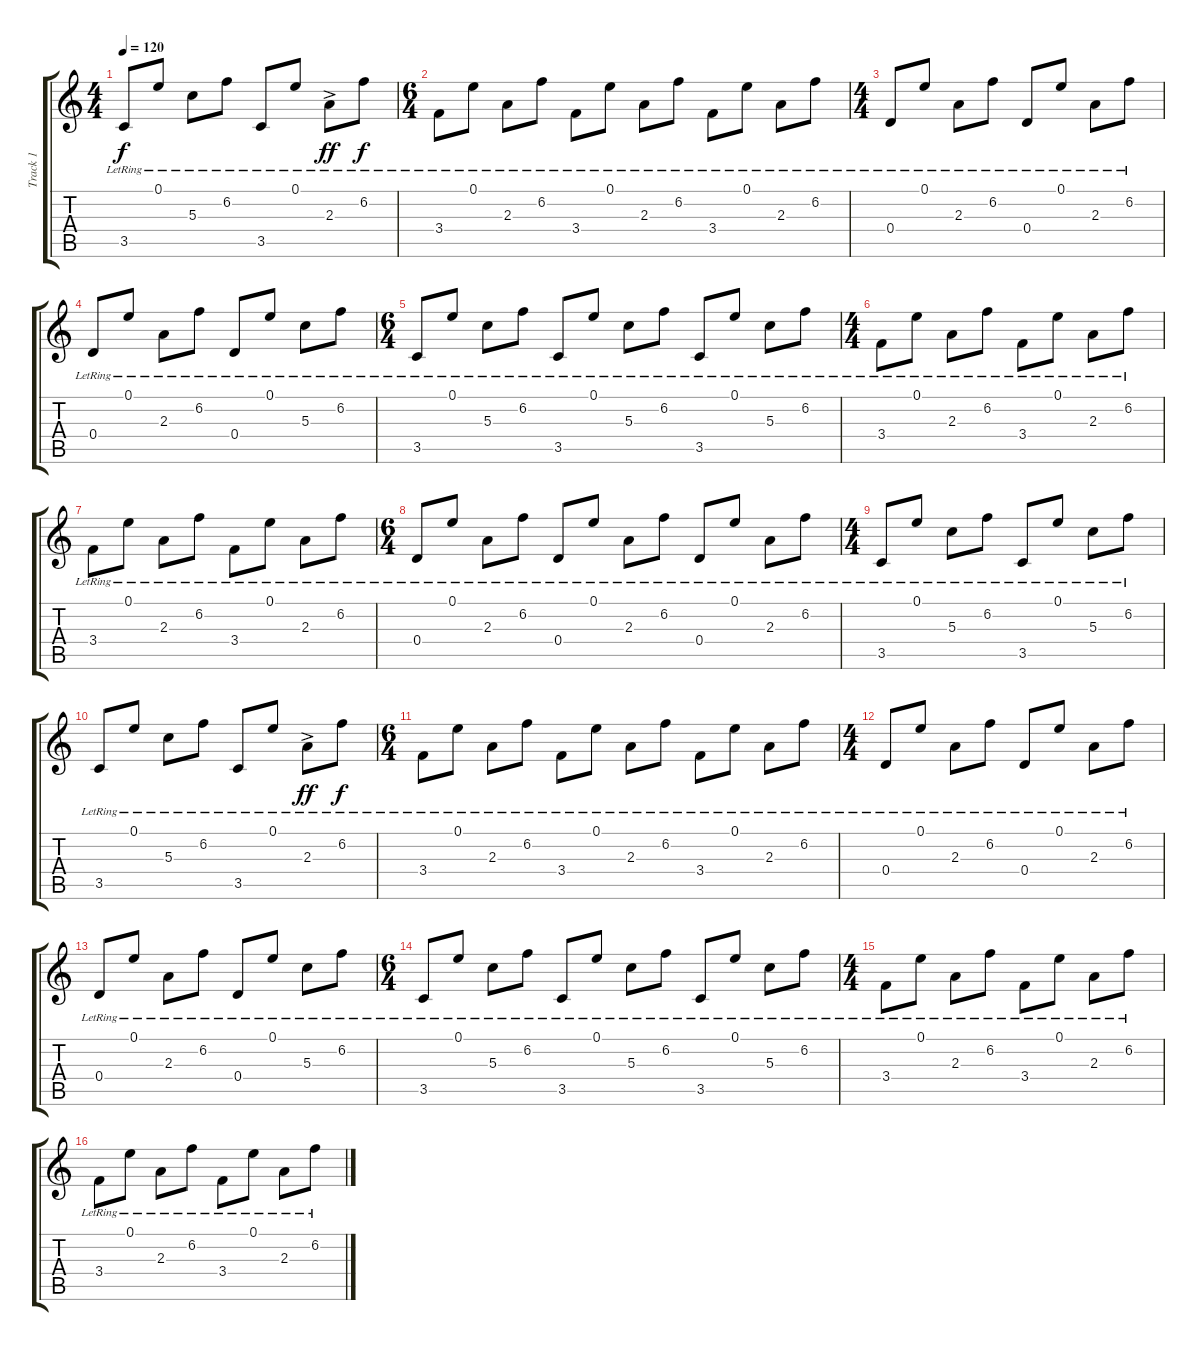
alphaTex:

\track ("Track 1" "Track 1") {instrument electricguitarjazz}
\staff {score tabs}
\tuning (E4 B3 G3 D3 A2 E2) {hide}
\ts (4 4)
\tempo 120
\clef g2
\ks c
3.5{lr}.8{dy f} 0.1{lr}.8 5.3{lr}.8 6.2{lr}.8 3.5{lr}.8 0.1{lr}.8 2.3{ac lr}.8{dy ff} 6.2{lr}.8{dy f} |
\ts (6 4)
3.4{lr}.8 0.1{lr}.8 2.3{lr}.8 6.2{lr}.8 3.4{lr}.8 0.1{lr}.8 2.3{lr}.8 6.2{lr}.8 3.4{lr}.8 0.1{lr}.8 2.3{lr}.8 6.2{lr}.8 |
\ts (4 4)
0.4{lr}.8 0.1{lr}.8 2.3{lr}.8 6.2{lr}.8 0.4{lr}.8 0.1{lr}.8 2.3{lr}.8 6.2{lr}.8 |
0.4{lr}.8 0.1{lr}.8 2.3{lr}.8 6.2{lr}.8 0.4{lr}.8 0.1{lr}.8 5.3{lr}.8 6.2{lr}.8 |
\ts (6 4)
3.5{lr}.8 0.1{lr}.8 5.3{lr}.8 6.2{lr}.8 3.5{lr}.8 0.1{lr}.8 5.3{lr}.8 6.2{lr}.8 3.5{lr}.8 0.1{lr}.8 5.3{lr}.8 6.2{lr}.8 |
\ts (4 4)
3.4{lr}.8 0.1{lr}.8 2.3{lr}.8 6.2{lr}.8 3.4{lr}.8 0.1{lr}.8 2.3{lr}.8 6.2{lr}.8 |
3.4{lr}.8 0.1{lr}.8 2.3{lr}.8 6.2{lr}.8 3.4{lr}.8 0.1{lr}.8 2.3{lr}.8 6.2{lr}.8 |
\ts (6 4)
0.4{lr}.8 0.1{lr}.8 2.3{lr}.8 6.2{lr}.8 0.4{lr}.8 0.1{lr}.8 2.3{lr}.8 6.2{lr}.8 0.4{lr}.8 0.1{lr}.8 2.3{lr}.8 6.2{lr}.8 |
\ts (4 4)
3.5{lr}.8 0.1{lr}.8 5.3{lr}.8 6.2{lr}.8 3.5{lr}.8 0.1{lr}.8 5.3{lr}.8 6.2{lr}.8 |
3.5{lr}.8 0.1{lr}.8 5.3{lr}.8 6.2{lr}.8 3.5{lr}.8 0.1{lr}.8 2.3{ac lr}.8{dy ff} 6.2{lr}.8{dy f} |
\ts (6 4)
3.4{lr}.8 0.1{lr}.8 2.3{lr}.8 6.2{lr}.8 3.4{lr}.8 0.1{lr}.8 2.3{lr}.8 6.2{lr}.8 3.4{lr}.8 0.1{lr}.8 2.3{lr}.8 6.2{lr}.8 |
\ts (4 4)
0.4{lr}.8 0.1{lr}.8 2.3{lr}.8 6.2{lr}.8 0.4{lr}.8 0.1{lr}.8 2.3{lr}.8 6.2{lr}.8 |
0.4{lr}.8 0.1{lr}.8 2.3{lr}.8 6.2{lr}.8 0.4{lr}.8 0.1{lr}.8 5.3{lr}.8 6.2{lr}.8 |
\ts (6 4)
3.5{lr}.8 0.1{lr}.8 5.3{lr}.8 6.2{lr}.8 3.5{lr}.8 0.1{lr}.8 5.3{lr}.8 6.2{lr}.8 3.5{lr}.8 0.1{lr}.8 5.3{lr}.8 6.2{lr}.8 |
\ts (4 4)
3.4{lr}.8 0.1{lr}.8 2.3{lr}.8 6.2{lr}.8 3.4{lr}.8 0.1{lr}.8 2.3{lr}.8 6.2{lr}.8 |
3.4{lr}.8 0.1{lr}.8 2.3{lr}.8 6.2{lr}.8 3.4{lr}.8 0.1{lr}.8 2.3{lr}.8 6.2{lr}.8
